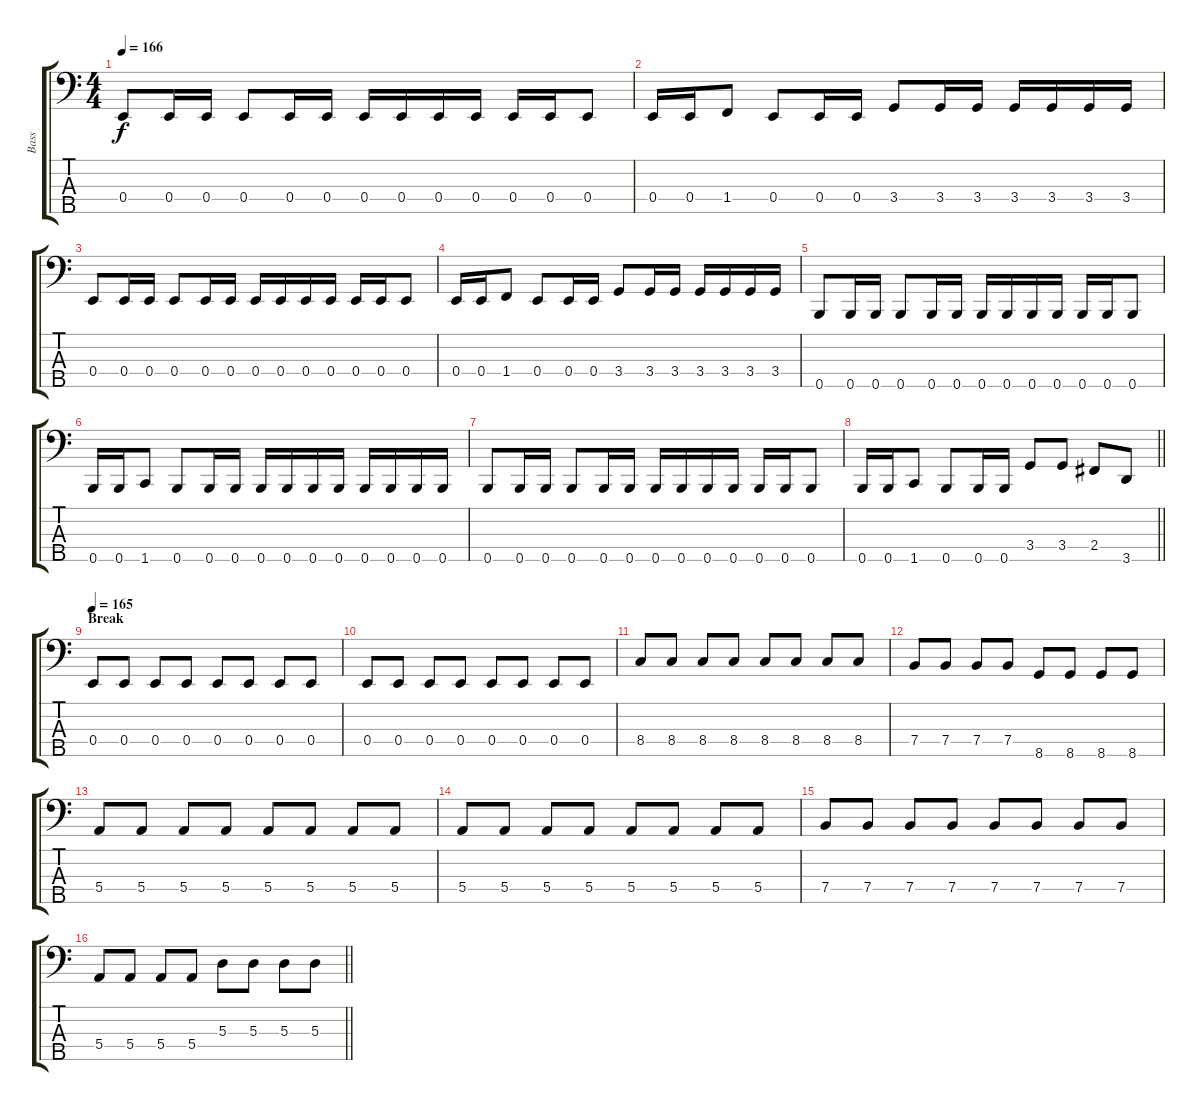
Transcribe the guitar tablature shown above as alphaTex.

\track ("Bass" "Bass") {instrument electricbassfinger}
\staff {score tabs}
\tuning (G2 D2 A1 E1 B0) {hide}
\ts (4 4)
\section ("" "")
\tempo 166
\clef f4
\ks c
0.4.8{dy f} 0.4.16 0.4.16 0.4.8 0.4.16 0.4.16 0.4.16 0.4.16 0.4.16 0.4.16 0.4.16 0.4.16 0.4.8 |
0.4.16 0.4.16 1.4.8 0.4.8 0.4.16 0.4.16 3.4.8 3.4.16 3.4.16 3.4.16 3.4.16 3.4.16 3.4.16 |
0.4.8 0.4.16 0.4.16 0.4.8 0.4.16 0.4.16 0.4.16 0.4.16 0.4.16 0.4.16 0.4.16 0.4.16 0.4.8 |
0.4.16 0.4.16 1.4.8 0.4.8 0.4.16 0.4.16 3.4.8 3.4.16 3.4.16 3.4.16 3.4.16 3.4.16 3.4.16 |
0.5.8 0.5.16 0.5.16 0.5.8 0.5.16 0.5.16 0.5.16 0.5.16 0.5.16 0.5.16 0.5.16 0.5.16 0.5.8 |
0.5.16 0.5.16 1.5.8 0.5.8 0.5.16 0.5.16 0.5.16 0.5.16 0.5.16 0.5.16 0.5.16 0.5.16 0.5.16 0.5.16 |
0.5.8 0.5.16 0.5.16 0.5.8 0.5.16 0.5.16 0.5.16 0.5.16 0.5.16 0.5.16 0.5.16 0.5.16 0.5.8 |
\barLineRight lightlight
0.5.16 0.5.16 1.5.8 0.5.8 0.5.16 0.5.16 3.4.8 3.4.8 2.4.8 3.5.8 |
\section ("" "Break")
\tempo 165
0.4.8 0.4.8 0.4.8 0.4.8 0.4.8 0.4.8 0.4.8 0.4.8 |
0.4.8 0.4.8 0.4.8 0.4.8 0.4.8 0.4.8 0.4.8 0.4.8 |
8.4.8 8.4.8 8.4.8 8.4.8 8.4.8 8.4.8 8.4.8 8.4.8 |
7.4.8 7.4.8 7.4.8 7.4.8 8.5.8 8.5.8 8.5.8 8.5.8 |
5.4.8 5.4.8 5.4.8 5.4.8 5.4.8 5.4.8 5.4.8 5.4.8 |
5.4.8 5.4.8 5.4.8 5.4.8 5.4.8 5.4.8 5.4.8 5.4.8 |
7.4.8 7.4.8 7.4.8 7.4.8 7.4.8 7.4.8 7.4.8 7.4.8 |
\barLineRight lightlight
5.4.8 5.4.8 5.4.8 5.4.8 5.3.8 5.3.8 5.3.8 5.3.8
